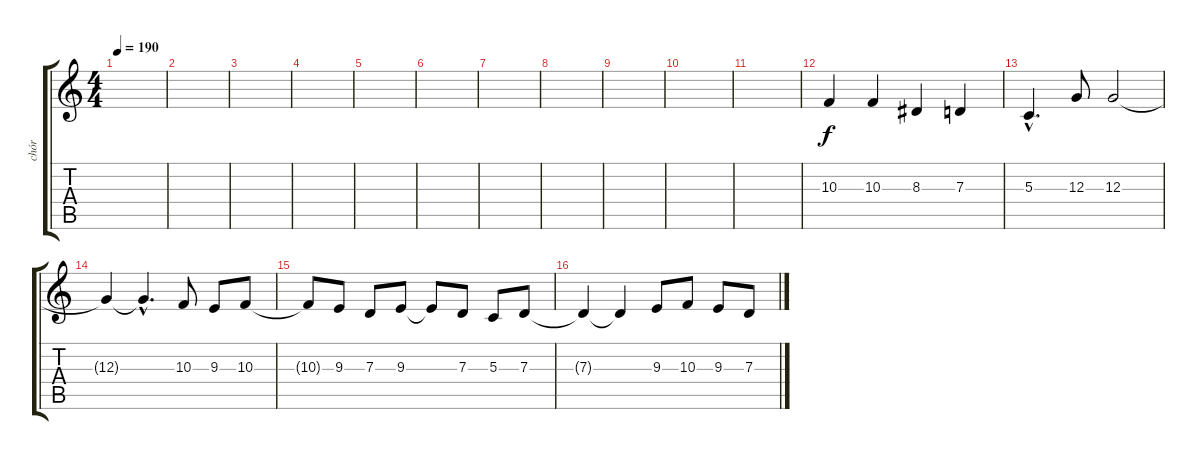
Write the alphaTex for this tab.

\track ("chór" "chór") {instrument fx7echoes}
\staff {score tabs}
\tuning (E4 B3 G3 D3 A2 E2) {hide}
\ts (4 4)
\tempo 190
\clef g2
\ks c
|
|
|
|
|
|
|
|
|
|
|
10.3.4 10.3.4 8.3.4 7.3.4 |
5.3{hac}.4{d} 12.3.8 12.3.2 |
12.3{t}.4 12.3{hac t}.4{d} 10.3.8 9.3.8 10.3.8 |
10.3{t}.8 9.3.8 7.3.8 9.3.8 9.3{t}.8 7.3.8 5.3.8 7.3.8 |
7.3{t}.4 7.3{t}.4 9.3.8 10.3.8 9.3.8 7.3.8
